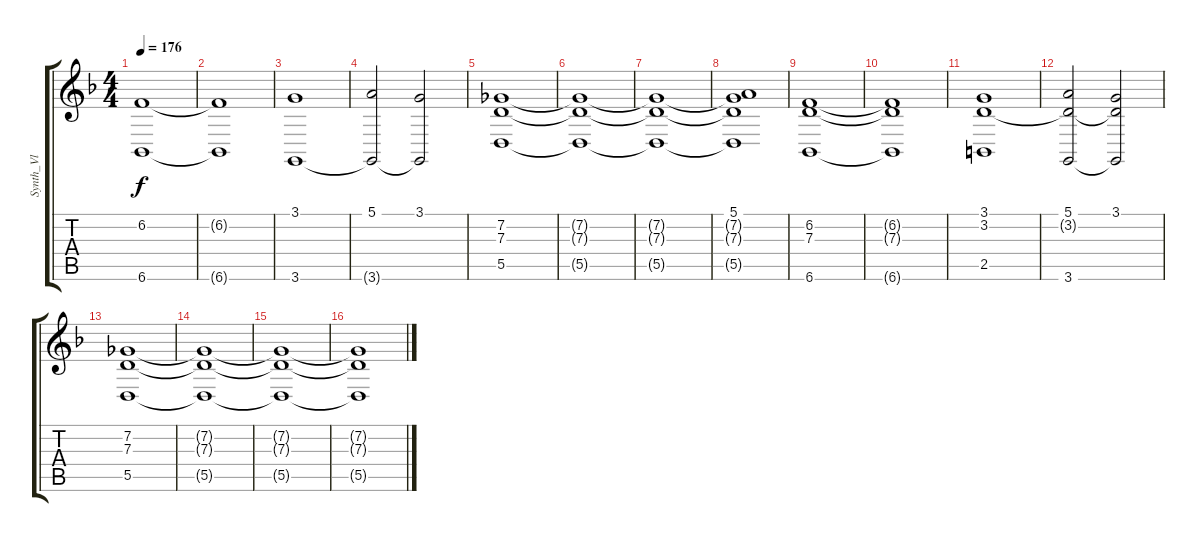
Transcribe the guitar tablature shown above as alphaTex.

\track ("Synth_Vl" "Synth_Vl") {instrument stringensemble1}
\staff {score tabs}
\tuning (E4 B3 G3 D3 A2 E2) {hide}
\ts (4 4)
\tempo 176
\clef g2
\ks f
(6.2 6.6).1{dy f} |
(6.2{t} 6.6{t}).1 |
(3.1 3.6).1 |
(5.1 3.6{t}).2 (3.1 3.6{t}).2 |
(7.2 7.3 5.5).1 |
(7.2{t} 7.3{t} 5.5{t}).1 |
(7.2{t} 7.3{t} 5.5{t}).1 |
(5.1 7.2{t} 7.3{t} 5.5{t}).1 |
(6.2 7.3 6.6).1 |
(6.2{t} 7.3{t} 6.6{t}).1 |
(3.1 3.2 2.5).1 |
(5.1 3.2{t} 3.6).2 (3.1 3.2{t} 3.6{t}).2 |
(7.2 7.3 5.5).1 |
(7.2{t} 7.3{t} 5.5{t}).1 |
(7.2{t} 7.3{t} 5.5{t}).1 |
(7.2{t} 7.3{t} 5.5{t}).1
